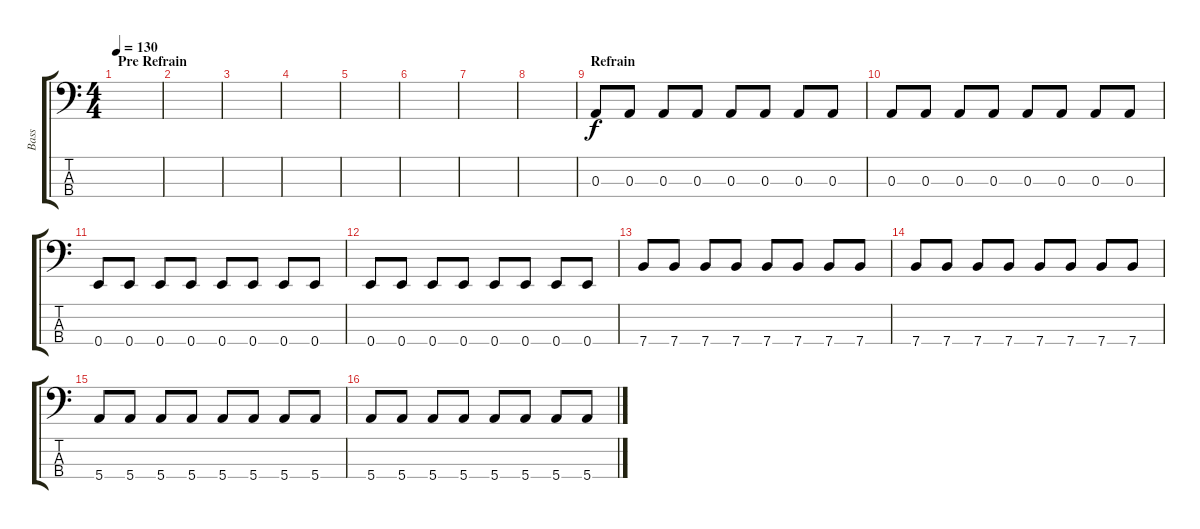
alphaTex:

\track ("Bass" "Bass") {instrument electricbassfinger}
\staff {score tabs}
\tuning (G2 D2 A1 E1) {hide}
\ts (4 4)
\section ("" "Pre Refrain")
\tempo 130
\clef f4
\ks c
|
|
|
|
|
|
|
|
\section ("" "Refrain")
0.3.8 0.3.8 0.3.8 0.3.8 0.3.8 0.3.8 0.3.8 0.3.8 |
0.3.8 0.3.8 0.3.8 0.3.8 0.3.8 0.3.8 0.3.8 0.3.8 |
0.4.8 0.4.8 0.4.8 0.4.8 0.4.8 0.4.8 0.4.8 0.4.8 |
0.4.8 0.4.8 0.4.8 0.4.8 0.4.8 0.4.8 0.4.8 0.4.8 |
7.4.8 7.4.8 7.4.8 7.4.8 7.4.8 7.4.8 7.4.8 7.4.8 |
7.4.8 7.4.8 7.4.8 7.4.8 7.4.8 7.4.8 7.4.8 7.4.8 |
5.4.8 5.4.8 5.4.8 5.4.8 5.4.8 5.4.8 5.4.8 5.4.8 |
5.4.8 5.4.8 5.4.8 5.4.8 5.4.8 5.4.8 5.4.8 5.4.8
